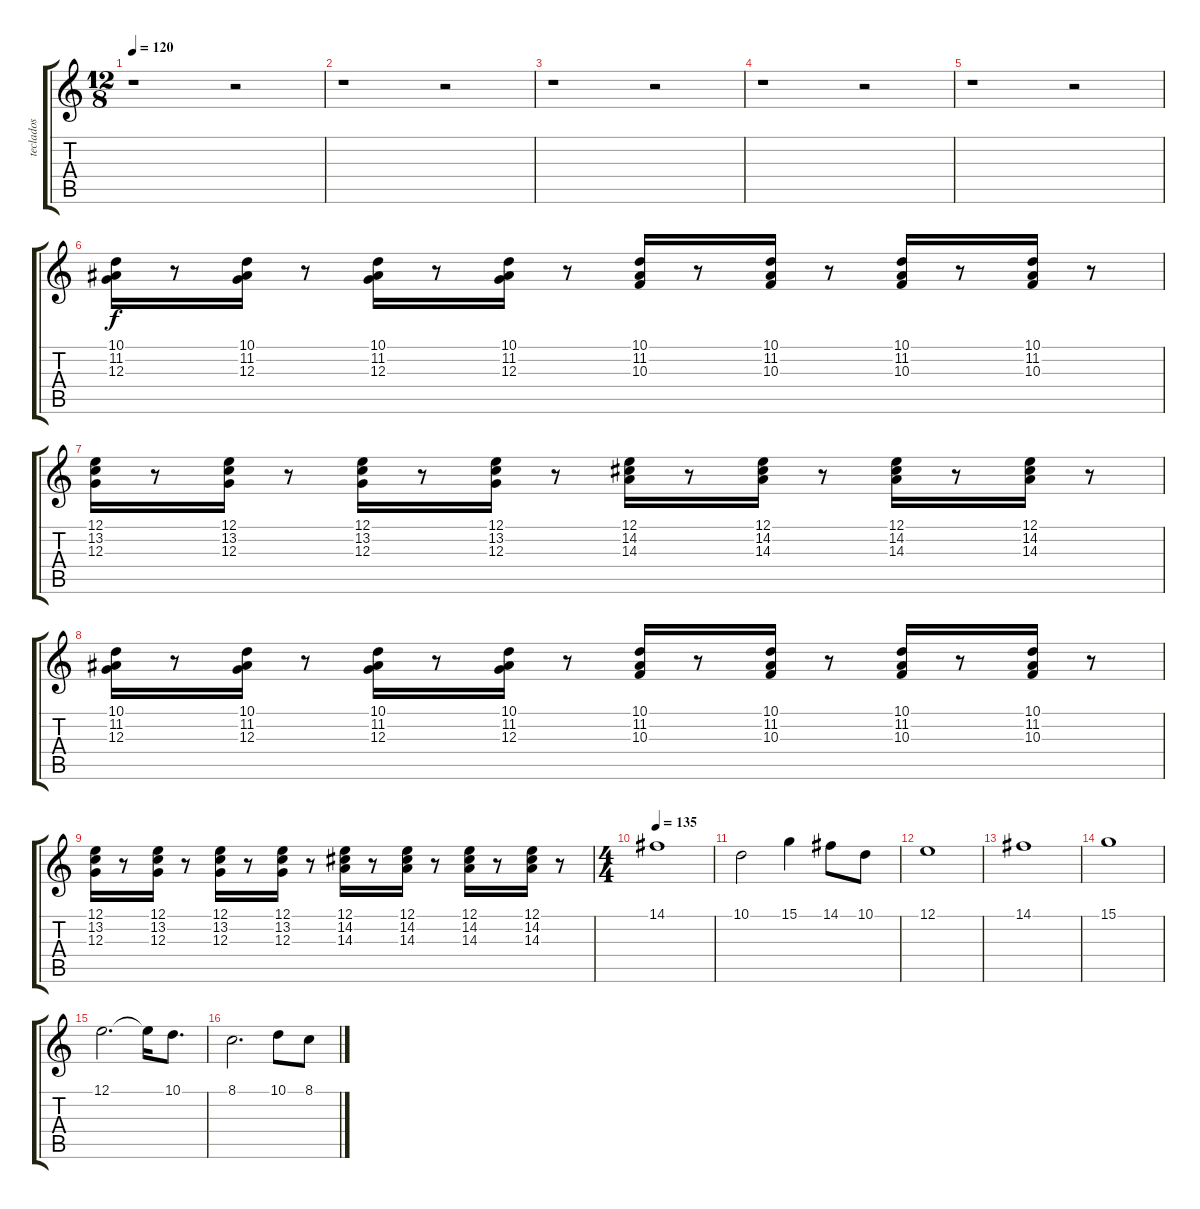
\track ("teclados" "teclados") {instrument stringensemble1}
\staff {score tabs}
\tuning (E4 B3 G3 D3 A2 E2) {hide}
\ts (12 8)
\tempo 120
\clef g2
\ks c
r.1{dy f} r.2 |
r.1 r.2 |
r.1 r.2 |
r.1 r.2 |
r.1 r.2 |
(10.1 11.2 12.3).16 r.8 (10.1 11.2 12.3).16 r.8 (10.1 11.2 12.3).16 r.8 (10.1 11.2 12.3).16 r.8 (10.1 11.2 10.3).16 r.8 (10.1 11.2 10.3).16 r.8 (10.1 11.2 10.3).16 r.8 (10.1 11.2 10.3).16 r.8 |
(12.1 13.2 12.3).16 r.8 (12.1 13.2 12.3).16 r.8 (12.1 13.2 12.3).16 r.8 (12.1 13.2 12.3).16 r.8 (12.1 14.2 14.3).16 r.8 (12.1 14.2 14.3).16 r.8 (12.1 14.2 14.3).16 r.8 (12.1 14.2 14.3).16 r.8 |
(10.1 11.2 12.3).16 r.8 (10.1 11.2 12.3).16 r.8 (10.1 11.2 12.3).16 r.8 (10.1 11.2 12.3).16 r.8 (10.1 11.2 10.3).16 r.8 (10.1 11.2 10.3).16 r.8 (10.1 11.2 10.3).16 r.8 (10.1 11.2 10.3).16 r.8 |
(12.1 13.2 12.3).16 r.8 (12.1 13.2 12.3).16 r.8 (12.1 13.2 12.3).16 r.8 (12.1 13.2 12.3).16 r.8 (12.1 14.2 14.3).16 r.8 (12.1 14.2 14.3).16 r.8 (12.1 14.2 14.3).16 r.8 (12.1 14.2 14.3).16 r.8 |
\ts (4 4)
\tempo 141
\tempo 134
\tempo 135
14.1.1{volume 16} |
10.1.2 15.1.4 14.1.8 10.1.8 |
12.1.1 |
14.1.1 |
15.1.1 |
12.1.2{d} 12.1{t}.16 10.1.8{d} |
8.1.2{d} 10.1.8 8.1.8
